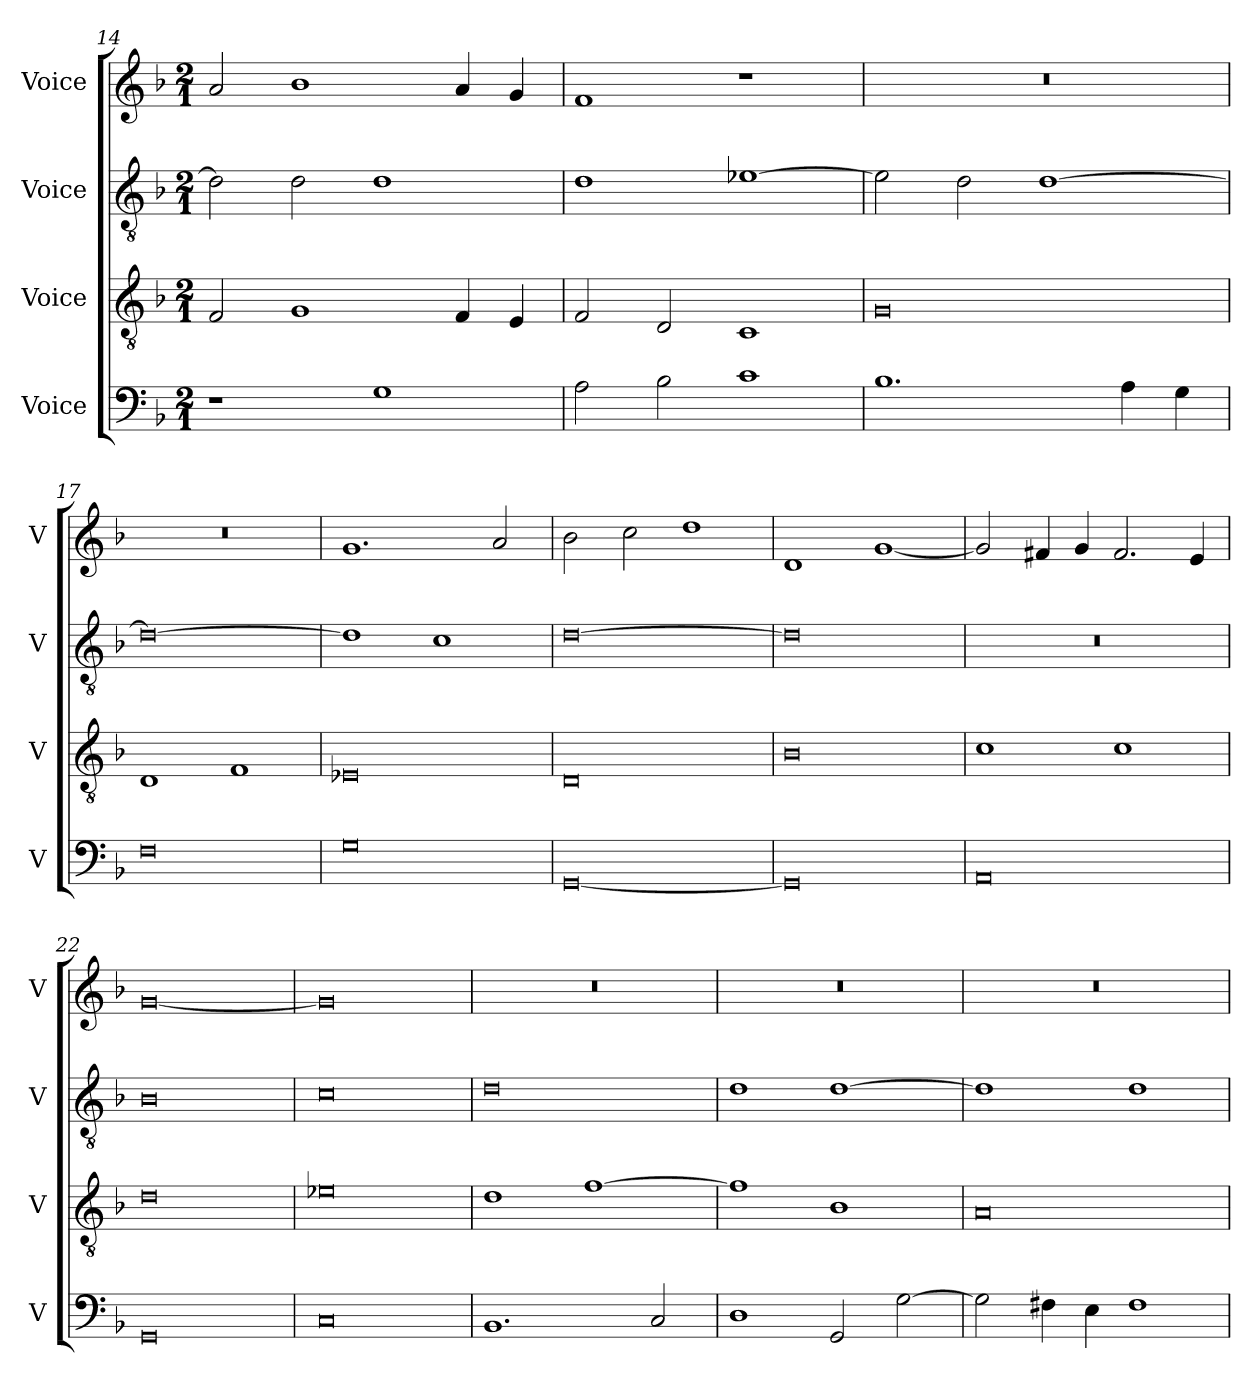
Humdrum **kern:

**kern	**kern	**kern	**kern
*part4	*part3	*part2	*part1
*staff4	*staff3	*staff2	*staff1
*I"Voice	*I"Voice	*I"Voice	*I"Voice
*I'V	*I'V	*I'V	*I'V
*clefF4	*clefGv2	*clefGv2	*clefG2
*k[b-]	*k[b-]	*k[b-]	*k[b-]
*M2/1	*M2/1	*M2/1	*M2/1
=14	=14	=14	=14
1r	2F/	2d\]	2a/
.	1G	2d\	1b-
1G	.	1d	.
.	4F/	.	4a/
.	4E/	.	4g/
=15	=15	=15	=15
2A\	2F/	1d	1f
2B-\	2D/	.	.
1c	1C	[1e-X	1r
=16	=16	=16	=16
1.B-	0G	2e-\]	0r
.	.	2d\	.
.	.	[1d	.
4A\	.	.	.
4G\	.	.	.
!!LO:LB:g=z
=17	=17	=17	=17
0F	1D	0d_	0r
.	1F	.	.
=18	=18	=18	=18
0G	0E-X	1d]	1.g
.	.	1c	.
.	.	.	2a/
=19	=19	=19	=19
[0GG	0D	[0d	2b-\
.	.	.	2cc\
.	.	.	1dd
=20	=20	=20	=20
0GG]	0B-	0d]	1d
.	.	.	[1g
!!LO:LB:g=z
=21	=21	=21	=21
0AA	1c	0r	2g/]
.	.	.	4f#X/
.	.	.	4g/
.	1c	.	2.f#/
.	.	.	4e/
=22	=22	=22	=22
0GG	0d	0B-	[0g
=23	=23	=23	=23
0C	0e-X	0c	0g]
=24	=24	=24	=24
1.BB-	1d	0d	0r
.	[1f	.	.
2C/	.	.	.
=25	=25	=25	=25
1D	1f]	1d	0r
2GG/	1B-	[1d	.
[2G\	.	.	.
!!LO:LB:g=z
=26	=26	=26	=26
2G\]	0A	1d]	0r
4F#X\	.	.	.
4E\	.	.	.
1F#	.	1d	.
=	=	=	=
*-	*-	*-	*-
